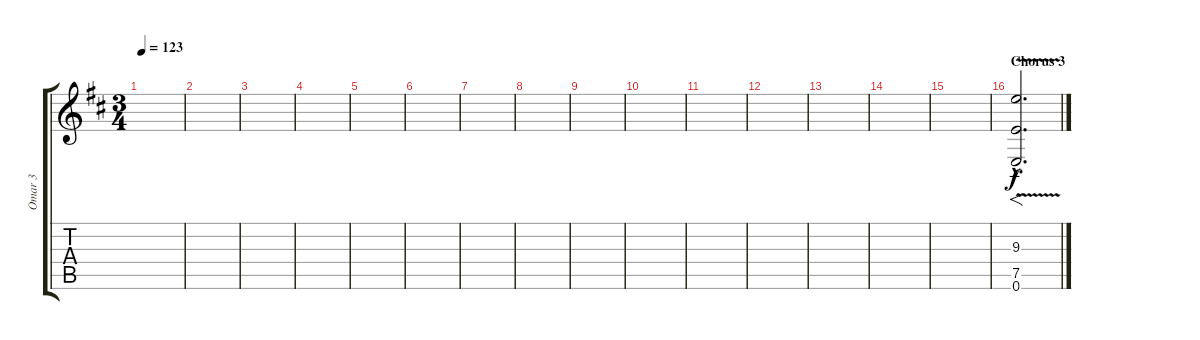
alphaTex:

\track ("Omar 3" "Omar 3") {instrument distortionguitar}
\staff {score tabs}
\tuning (E4 B3 G3 D3 A2 E2) {hide}
\ts (3 4)
\tempo 123
\clef g2
\ks d
|
|
|
|
|
|
|
\section ("" "")
|
|
|
|
|
|
|
|
\section ("" "Chorus 3")
(9.3{hac} 7.5{v hac} 0.6{hac}).2{f d volume 13 instrument distortionguitar}
